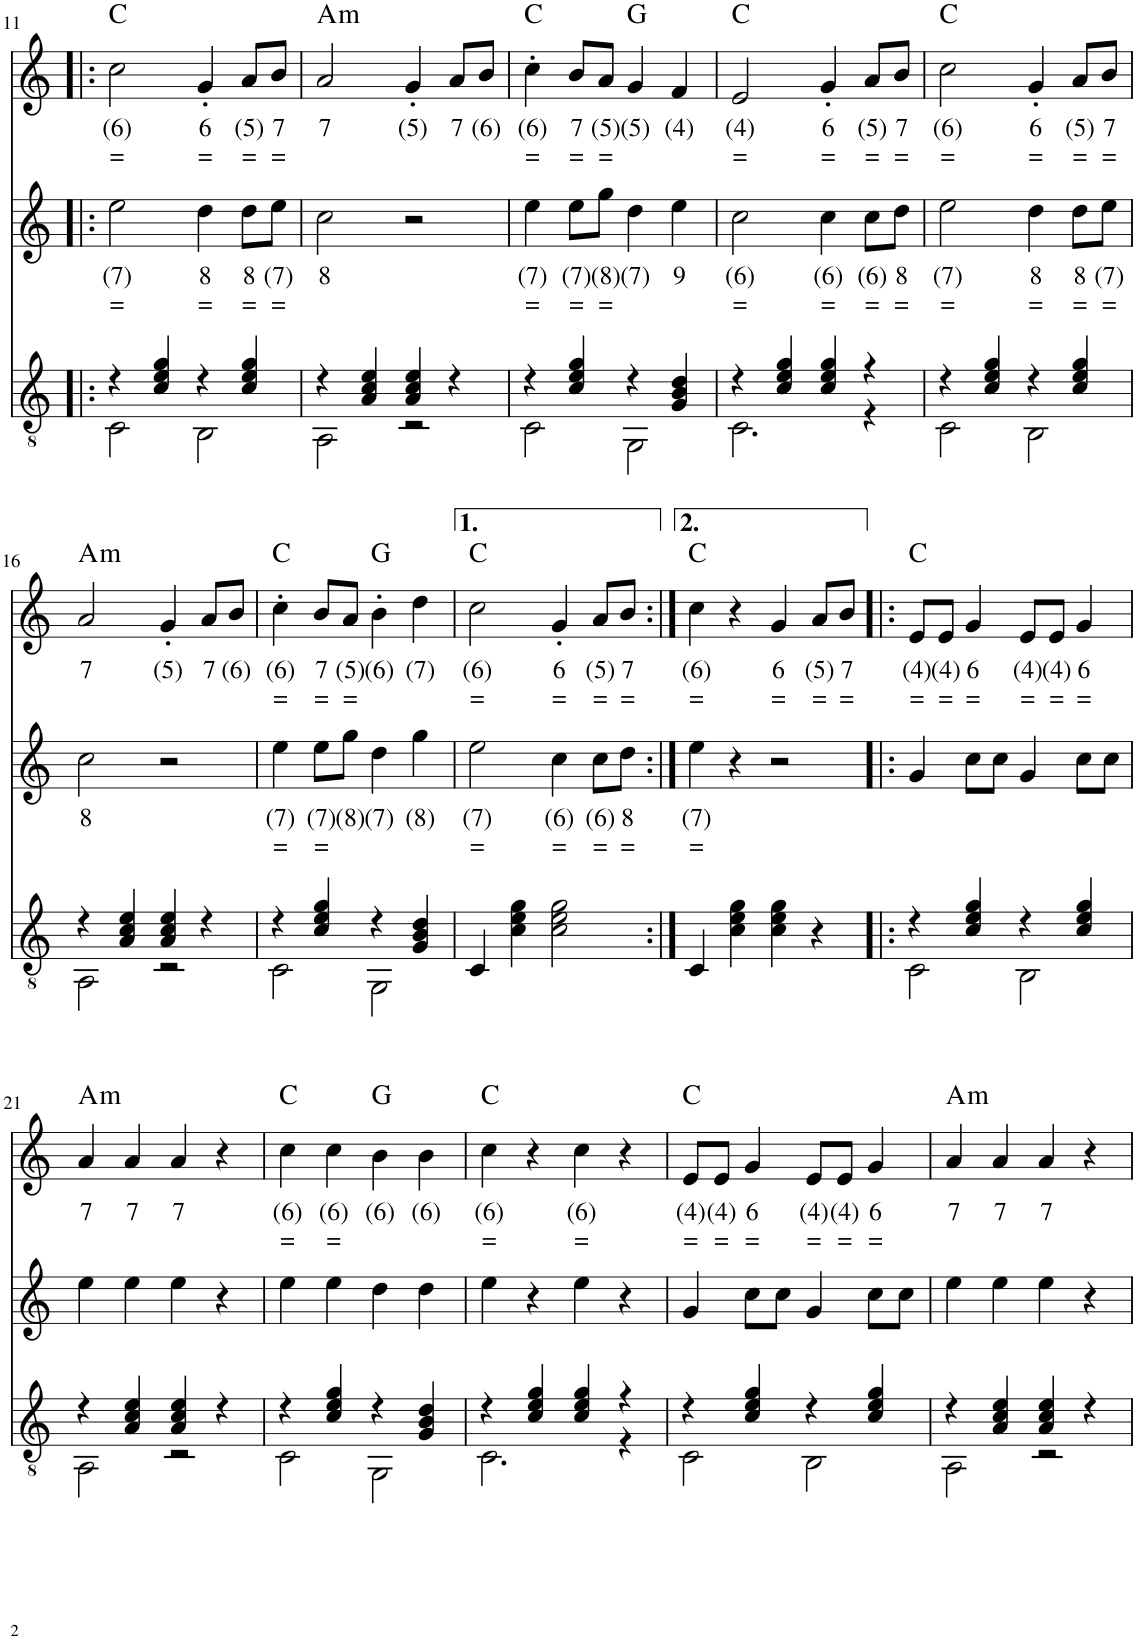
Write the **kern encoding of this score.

**kern	**kern	**text	**text	**kern	**text	**text	**harte
*part3	*part2	*part2	*part2	*part1	*part1	*part1	*part1
*staff3	*staff2	*staff2	*staff2	*staff1	*staff1	*staff1	*
*I"Akoestische gitaar, Guitare	*I"Viool, Violon	*	*	*I"Accordeon, Accord�on	*	*	*
*	*	*	*	*I'Acc	*	*	*
!!LO:PB:g=z
*clefGv2	*clefG2	*	*	*clefG2	*	*	*
*k[]	*k[]	*	*	*k[]	*	*	*
*M4/4	*M4/4	*	*	*M4/4	*	*	*
=11!|:	=11!|:	=11!|:	=11!|:	=11!|:	=11!|:	=11!|:	=11!|:
*^	*	*	*	*	*	*	*
!	!	!	!LO:LY:b	!LO:LY:b	!	!LO:LY:b	!LO:LY:b	!
4r	2C\	2ee\	(7)	=	2cc\	(6)	=	C:maj
4c/ 4e/ 4g/	.	.	.	.	.	.	.	.
!	!	!	!LO:LY:b	!LO:LY:b	!	!LO:LY:b	!LO:LY:b	!
4r	2BB\	4dd\	8	=	4g'/	6	=	.
!	!	!	!LO:LY:b	!LO:LY:b	!	!LO:LY:b	!LO:LY:b	!
4c/ 4e/ 4g/	.	8dd\L	8	=	8a/L	(5)	=	.
!	!	!	!LO:LY:b	!LO:LY:b	!	!LO:LY:b	!LO:LY:b	!
.	.	8ee\J	(7)	=	8b/J	7	=	.
=12	=12	=12	=12	=12	=12	=12	=12	=12
!	!	!	!LO:LY:b	!	!	!LO:LY:b	!	!LO:H:kt=m
4r	2AA\	2cc\	8	.	2a/	7	.	A:min
4A/ 4c/ 4e/	.	.	.	.	.	.	.	.
!	!	!	!	!	!	!LO:LY:b	!	!
4A/ 4c/ 4e/	2r	2r	.	.	4g'/	(5)	.	.
!	!	!	!	!	!	!LO:LY:b	!	!
4r	.	.	.	.	8a/L	7	.	.
!	!	!	!	!	!	!LO:LY:b	!	!
.	.	.	.	.	8b/J	(6)	.	.
=13	=13	=13	=13	=13	=13	=13	=13	=13
!	!	!	!LO:LY:b	!LO:LY:b	!	!LO:LY:b	!LO:LY:b	!
4r	2C\	4ee\	(7)	=	4cc'\	(6)	=	C:maj
!	!	!	!LO:LY:b	!LO:LY:b	!	!LO:LY:b	!LO:LY:b	!
4c/ 4e/ 4g/	.	8ee\L	(7)	=	8b/L	7	=	.
!	!	!	!LO:LY:b	!LO:LY:b	!	!LO:LY:b	!LO:LY:b	!
.	.	8gg\J	(8)	=	8a/J	(5)	=	.
!	!	!	!LO:LY:b	!	!	!LO:LY:b	!	!
4r	2GG\	4dd\	(7)	.	4g/	(5)	.	G:maj
!	!	!	!LO:LY:b	!	!	!LO:LY:b	!	!
4G/ 4B/ 4d/	.	4ee\	9	.	4f/	(4)	.	.
=14	=14	=14	=14	=14	=14	=14	=14	=14
!	!	!	!LO:LY:b	!LO:LY:b	!	!LO:LY:b	!LO:LY:b	!
4r	2.C\	2cc\	(6)	=	2e/	(4)	=	C:maj
4c/ 4e/ 4g/	.	.	.	.	.	.	.	.
!	!	!	!LO:LY:b	!LO:LY:b	!	!LO:LY:b	!LO:LY:b	!
4c/ 4e/ 4g/	.	4cc\	(6)	=	4g'/	6	=	.
!	!	!	!LO:LY:b	!LO:LY:b	!	!LO:LY:b	!LO:LY:b	!
4r	4r	8cc\L	(6)	=	8a/L	(5)	=	.
!	!	!	!LO:LY:b	!LO:LY:b	!	!LO:LY:b	!LO:LY:b	!
.	.	8dd\J	8	=	8b/J	7	=	.
=15	=15	=15	=15	=15	=15	=15	=15	=15
!	!	!	!LO:LY:b	!LO:LY:b	!	!LO:LY:b	!LO:LY:b	!
4r	2C\	2ee\	(7)	=	2cc\	(6)	=	C:maj
4c/ 4e/ 4g/	.	.	.	.	.	.	.	.
!	!	!	!LO:LY:b	!LO:LY:b	!	!LO:LY:b	!LO:LY:b	!
4r	2BB\	4dd\	8	=	4g'/	6	=	.
!	!	!	!LO:LY:b	!LO:LY:b	!	!LO:LY:b	!LO:LY:b	!
4c/ 4e/ 4g/	.	8dd\L	8	=	8a/L	(5)	=	.
!	!	!	!LO:LY:b	!LO:LY:b	!	!LO:LY:b	!LO:LY:b	!
.	.	8ee\J	(7)	=	8b/J	7	=	.
!!LO:LB:g=z
=16	=16	=16	=16	=16	=16	=16	=16	=16
!	!	!	!LO:LY:b	!	!	!LO:LY:b	!	!LO:H:kt=m
4r	2AA\	2cc\	8	.	2a/	7	.	A:min
4A/ 4c/ 4e/	.	.	.	.	.	.	.	.
!	!	!	!	!	!	!LO:LY:b	!	!
4A/ 4c/ 4e/	2r	2r	.	.	4g'/	(5)	.	.
!	!	!	!	!	!	!LO:LY:b	!	!
4r	.	.	.	.	8a/L	7	.	.
!	!	!	!	!	!	!LO:LY:b	!	!
.	.	.	.	.	8b/J	(6)	.	.
=17	=17	=17	=17	=17	=17	=17	=17	=17
!	!	!	!LO:LY:b	!LO:LY:b	!	!LO:LY:b	!LO:LY:b	!
4r	2C\	4ee\	(7)	=	4cc'\	(6)	=	C:maj
!	!	!	!LO:LY:b	!LO:LY:b	!	!LO:LY:b	!LO:LY:b	!
4c/ 4e/ 4g/	.	8ee\L	(7)	=	8b/L	7	=	.
!	!	!	!LO:LY:b	!	!	!LO:LY:b	!LO:LY:b	!
.	.	8gg\J	(8)	.	8a/J	(5)	=	.
!	!	!	!LO:LY:b	!	!	!LO:LY:b	!	!
4r	2GG\	4dd\	(7)	.	4b'\	(6)	.	G:maj
!	!	!	!LO:LY:b	!	!	!LO:LY:b	!	!
4G/ 4B/ 4d/	.	4gg\	(8)	.	4dd\	(7)	.	.
*v	*v	*	*	*	*	*	*	*
=18	=18	=18	=18	=18	=18	=18	=18
!	!	!LO:LY:b	!LO:LY:b	!	!LO:LY:b	!LO:LY:b	!
4C/	2ee\	(7)	=	2cc\	(6)	=	C:maj
4c\ 4e\ 4g\	.	.	.	.	.	.	.
!	!	!LO:LY:b	!LO:LY:b	!	!LO:LY:b	!LO:LY:b	!
2c\ 2e\ 2g\	4cc\	(6)	=	4g'/	6	=	.
!	!	!LO:LY:b	!LO:LY:b	!	!LO:LY:b	!LO:LY:b	!
.	8cc\L	(6)	=	8a/L	(5)	=	.
!	!	!LO:LY:b	!LO:LY:b	!	!LO:LY:b	!LO:LY:b	!
.	8dd\J	8	=	8b/J	7	=	.
=19:|!	=19:|!	=19:|!	=19:|!	=19:|!	=19:|!	=19:|!	=19:|!
!	!	!LO:LY:b	!LO:LY:b	!	!LO:LY:b	!LO:LY:b	!
4C/	4ee\	(7)	=	4cc\	(6)	=	C:maj
4c\ 4e\ 4g\	4r	.	.	4r	.	.	.
!	!	!	!	!	!LO:LY:b	!LO:LY:b	!
4c\ 4e\ 4g\	2r	.	.	4g/	6	=	.
!	!	!	!	!	!LO:LY:b	!LO:LY:b	!
4r	.	.	.	8a/L	(5)	=	.
!	!	!	!	!	!LO:LY:b	!LO:LY:b	!
.	.	.	.	8b/J	7	=	.
=20!|:	=20!|:	=20!|:	=20!|:	=20!|:	=20!|:	=20!|:	=20!|:
*^	*	*	*	*	*	*	*
!	!	!	!	!	!	!LO:LY:b	!LO:LY:b	!
4r	2C\	4g/	.	.	8e/L	(4)	=	C:maj
!	!	!	!	!	!	!LO:LY:b	!LO:LY:b	!
.	.	.	.	.	8e/J	(4)	=	.
!	!	!	!	!	!	!LO:LY:b	!LO:LY:b	!
4c/ 4e/ 4g/	.	8cc\L	.	.	4g/	6	=	.
.	.	8cc\J	.	.	.	.	.	.
!	!	!	!	!	!	!LO:LY:b	!LO:LY:b	!
4r	2BB\	4g/	.	.	8e/L	(4)	=	.
!	!	!	!	!	!	!LO:LY:b	!LO:LY:b	!
.	.	.	.	.	8e/J	(4)	=	.
!	!	!	!	!	!	!LO:LY:b	!LO:LY:b	!
4c/ 4e/ 4g/	.	8cc\L	.	.	4g/	6	=	.
.	.	8cc\J	.	.	.	.	.	.
!!LO:LB:g=z
=21	=21	=21	=21	=21	=21	=21	=21	=21
!	!	!	!	!	!	!LO:LY:b	!	!LO:H:kt=m
4r	2AA\	4ee\	.	.	4a/	7	.	A:min
!	!	!	!	!	!	!LO:LY:b	!	!
4A/ 4c/ 4e/	.	4ee\	.	.	4a/	7	.	.
!	!	!	!	!	!	!LO:LY:b	!	!
4A/ 4c/ 4e/	2r	4ee\	.	.	4a/	7	.	.
4r	.	4r	.	.	4r	.	.	.
=22	=22	=22	=22	=22	=22	=22	=22	=22
!	!	!	!	!	!	!LO:LY:b	!LO:LY:b	!
4r	2C\	4ee\	.	.	4cc\	(6)	=	C:maj
!	!	!	!	!	!	!LO:LY:b	!LO:LY:b	!
4c/ 4e/ 4g/	.	4ee\	.	.	4cc\	(6)	=	.
!	!	!	!	!	!	!LO:LY:b	!	!
4r	2GG\	4dd\	.	.	4b\	(6)	.	G:maj
!	!	!	!	!	!	!LO:LY:b	!	!
4G/ 4B/ 4d/	.	4dd\	.	.	4b\	(6)	.	.
=23	=23	=23	=23	=23	=23	=23	=23	=23
!	!	!	!	!	!	!LO:LY:b	!LO:LY:b	!
4r	2.C\	4ee\	.	.	4cc\	(6)	=	C:maj
4c/ 4e/ 4g/	.	4r	.	.	4r	.	.	.
!	!	!	!	!	!	!LO:LY:b	!LO:LY:b	!
4c/ 4e/ 4g/	.	4ee\	.	.	4cc\	(6)	=	.
4r	4r	4r	.	.	4r	.	.	.
=24	=24	=24	=24	=24	=24	=24	=24	=24
!	!	!	!	!	!	!LO:LY:b	!LO:LY:b	!
4r	2C\	4g/	.	.	8e/L	(4)	=	C:maj
!	!	!	!	!	!	!LO:LY:b	!LO:LY:b	!
.	.	.	.	.	8e/J	(4)	=	.
!	!	!	!	!	!	!LO:LY:b	!LO:LY:b	!
4c/ 4e/ 4g/	.	8cc\L	.	.	4g/	6	=	.
.	.	8cc\J	.	.	.	.	.	.
!	!	!	!	!	!	!LO:LY:b	!LO:LY:b	!
4r	2BB\	4g/	.	.	8e/L	(4)	=	.
!	!	!	!	!	!	!LO:LY:b	!LO:LY:b	!
.	.	.	.	.	8e/J	(4)	=	.
!	!	!	!	!	!	!LO:LY:b	!LO:LY:b	!
4c/ 4e/ 4g/	.	8cc\L	.	.	4g/	6	=	.
.	.	8cc\J	.	.	.	.	.	.
=25	=25	=25	=25	=25	=25	=25	=25	=25
!	!	!	!	!	!	!LO:LY:b	!	!LO:H:kt=m
4r	2AA\	4ee\	.	.	4a/	7	.	A:min
!	!	!	!	!	!	!LO:LY:b	!	!
4A/ 4c/ 4e/	.	4ee\	.	.	4a/	7	.	.
!	!	!	!	!	!	!LO:LY:b	!	!
4A/ 4c/ 4e/	2r	4ee\	.	.	4a/	7	.	.
4r	.	4r	.	.	4r	.	.	.
*v	*v	*	*	*	*	*	*	*
=	=	=	=	=	=	=	=
*-	*-	*-	*-	*-	*-	*-	*-
